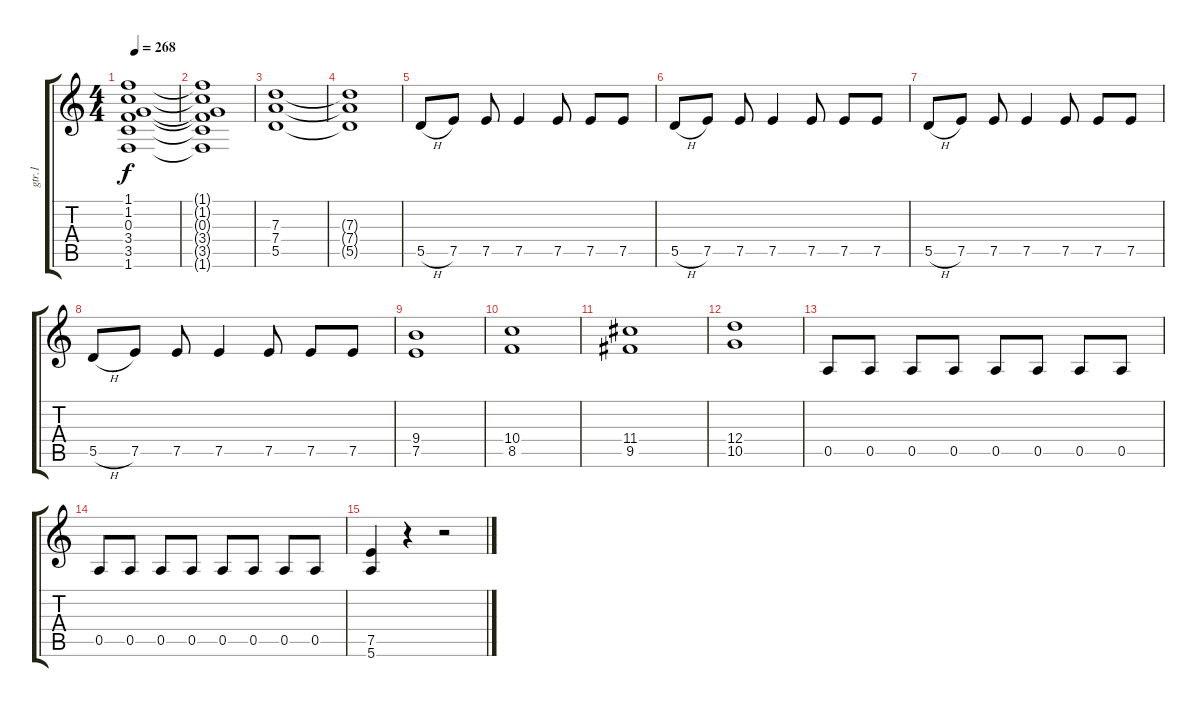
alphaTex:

\track ("gtr.1" "gtr.1") {instrument overdrivenguitar}
\staff {score tabs}
\tuning (E4 B3 G3 D3 A2 E2) {hide}
\ts (4 4)
\tempo 268
\clef g2
\ks c
(1.1 1.2 0.3 3.4 3.5 1.6).1{dy f} |
(1.1{t} 1.2{t} 0.3{t} 3.4{t} 3.5{t} 1.6{t}).1 |
(7.3 7.4 5.5).1 |
(7.3{t} 7.4{t} 5.5{t}).1 |
5.5{h}.8 7.5.8 7.5.8 7.5.4 7.5.8 7.5.8 7.5.8 |
5.5{h}.8 7.5.8 7.5.8 7.5.4 7.5.8 7.5.8 7.5.8 |
5.5{h}.8 7.5.8 7.5.8 7.5.4 7.5.8 7.5.8 7.5.8 |
5.5{h}.8 7.5.8 7.5.8 7.5.4 7.5.8 7.5.8 7.5.8 |
(9.4 7.5).1 |
(10.4 8.5).1 |
(11.4 9.5).1 |
(12.4 10.5).1 |
0.5.8 0.5.8 0.5.8 0.5.8 0.5.8 0.5.8 0.5.8 0.5.8 |
0.5.8 0.5.8 0.5.8 0.5.8 0.5.8 0.5.8 0.5.8 0.5.8 |
(7.5 5.6).4 r.4 r.2
